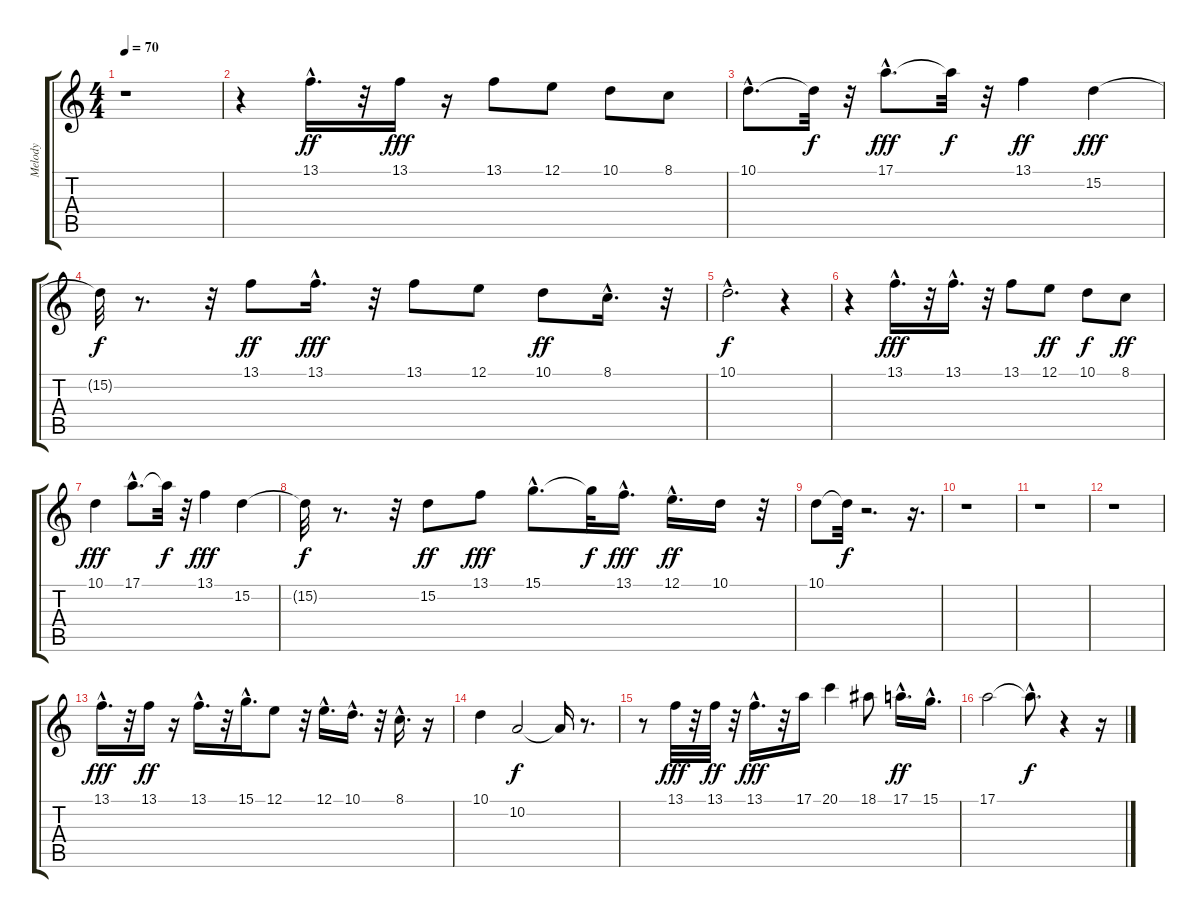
\track ("Melody" "Melody") {instrument piccolo}
\staff {score tabs}
\tuning (E4 B3 G3 D3 A2 E2) {hide}
\ts (4 4)
\tempo 70
\clef g2
\ks c
r.1{dy f} |
r.4 13.1{hac}.16{d dy ff} r.32 13.1.16{dy fff} r.16 13.1.8 12.1.8 10.1.8 8.1.8 |
10.1{hac}.8{d} 10.1{t}.32{dy f} r.32 17.1{hac}.8{d dy fff} 17.1{t}.32{dy f} r.32 13.1.4{dy ff} 15.2.4{dy fff} |
15.2{t}.32{dy f} r.8{d} r.32 13.1.8{dy ff} 13.1{hac}.16{d dy fff} r.32 13.1.8 12.1.8 10.1.8{dy ff} 8.1{hac}.16{d} r.32 |
10.1{hac}.2{d dy f} r.4 |
r.4 13.1{hac}.16{d dy fff} r.32 13.1{hac}.16{d} r.32 13.1.8 12.1.8{dy ff} 10.1.8{dy f} 8.1.8{dy ff} |
10.1.4{dy fff} 17.1{hac}.8{d} 17.1{t}.32{dy f} r.32 13.1.4{dy fff} 15.2.4 |
15.2{t}.32{dy f} r.8{d} r.32 15.2.8{dy ff} 13.1.8{dy fff} 15.1{hac}.8{d} 15.1{t}.32{dy f} 13.1{hac}.16{d dy fff} 12.1{hac}.16{d dy ff} 10.1.16 r.32 |
10.1.8 10.1{t}.32{dy f} r.2{d} r.16{d} |
r.1 |
r.1 |
r.1 |
13.1{hac}.16{d dy fff} r.32 13.1.16{dy ff} r.16 13.1{hac}.16{d} r.32 15.1{hac}.16{d} 12.1.8 r.32 12.1{hac}.16{d} 10.1{hac}.16{d} r.32 8.1{hac}.16{d} r.16 |
10.1.4 10.2.2{dy f} 10.2{t}.16 r.8{d} |
r.8 13.1.32{dy fff} r.32 13.1.32{dy ff} r.32 13.1{hac}.16{d dy fff} r.32 17.1.16 20.1.4 18.1.8 17.1{hac}.16{d dy ff} 15.1{hac}.16{d} |
17.1.2 17.1{hac t}.8{d dy f} r.4 r.16
